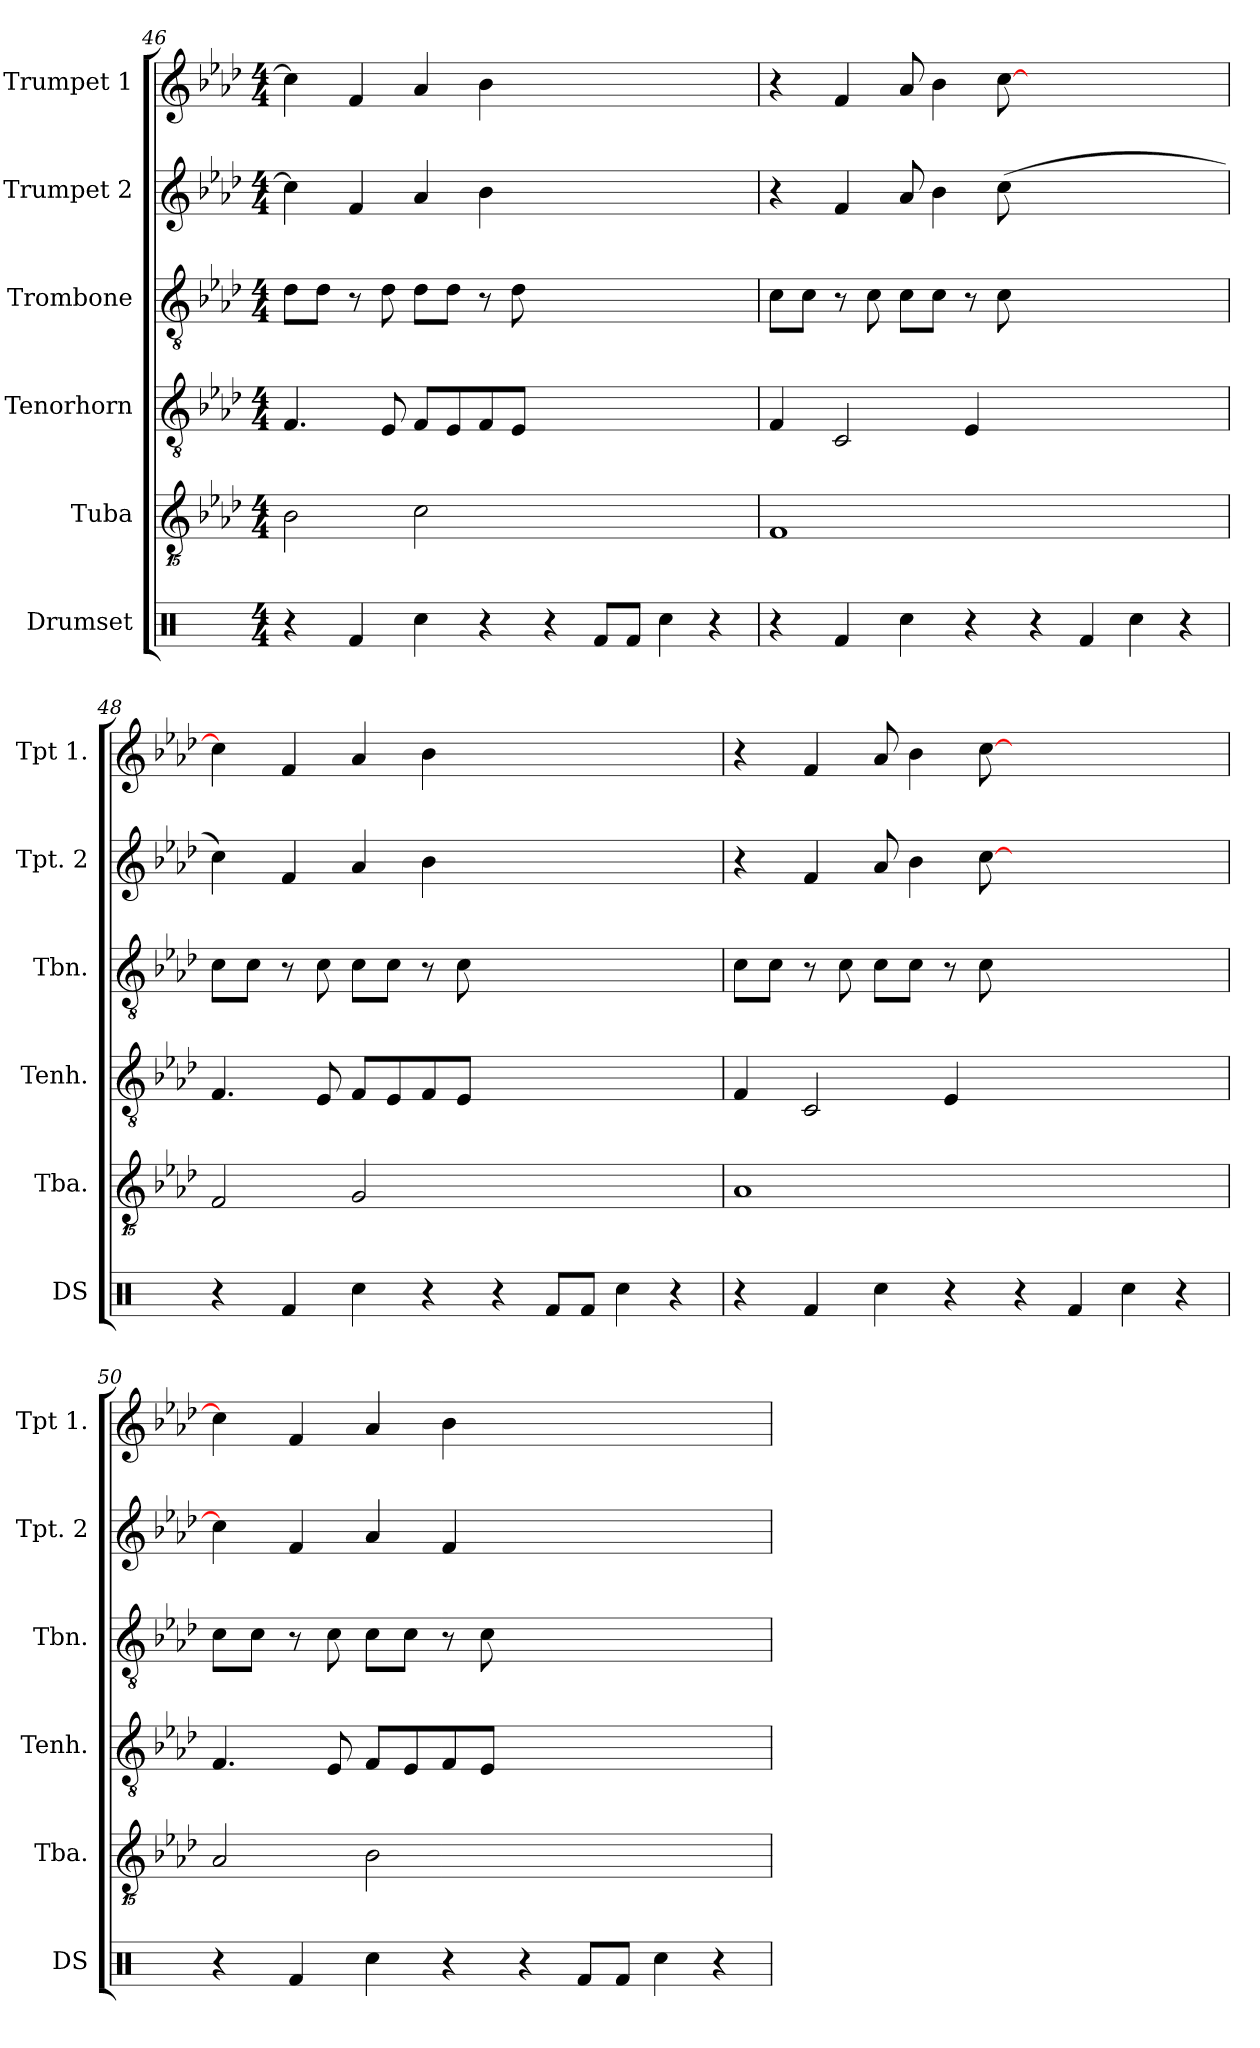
**kern	**kern	**kern	**kern	**kern	**kern
*part6	*part5	*part4	*part3	*part2	*part1
*staff6	*staff5	*staff4	*staff3	*staff2	*staff1
*I"Drumset	*I"Tuba	*I"Tenorhorn	*I"Trombone	*I"Trumpet 2	*I"Trumpet 1
*I'DS	*I'Tba.	*I'Tenh.	*I'Tbn.	*I'Tpt. 2	*I'Tpt 1.
*clefX	*clefGvv2	*clefGv2	*clefGv2	*clefG2	*clefG2
*k[]	*k[b-e-a-d-]	*k[b-e-a-d-]	*k[b-e-a-d-]	*k[b-e-a-d-]	*k[b-e-a-d-]
*M4/4	*M4/4	*M4/4	*M4/4	*M4/4	*M4/4
=46	=46	=46	=46	=46	=46
4r	2BB-	4.F	8d-L	4cc]	4cc]
.	.	.	8d-J	.	.
4Rf	.	.	8r	4f	4f
.	.	8E-	8d-	.	.
4Rcc	2C	8FL	8d-L	4a-	4a-
.	.	8E-	8d-J	.	.
4r	.	8F	8r	4b-	4b-
.	.	8E-J	8d-	.	.
4r	1ryy	1ryy	1ryy	1ryy	1ryy
8RfL	.	.	.	.	.
8RfJ	.	.	.	.	.
4Rcc	.	.	.	.	.
4r	.	.	.	.	.
=47	=47	=47	=47	=47	=47
4r	1FF	4F	8cL	4r	4r
.	.	.	8cJ	.	.
4Rf	.	2C	8r	4f	4f
.	.	.	8c	.	.
4Rcc	.	.	8cL	8a-	8a-
.	.	.	8cJ	4b-	4b-
4r	.	4E-	8r	.	.
.	.	.	8c	(>8cc	[8cc
4r	1ryy	1ryy	1ryy	1ryy	1ryy
4Rf	.	.	.	.	.
4Rcc	.	.	.	.	.
4r	.	.	.	.	.
=48	=48	=48	=48	=48	=48
4r	2FF	4.F	8cL	4cc)	4cc]
.	.	.	8cJ	.	.
4Rf	.	.	8r	4f	4f
.	.	8E-	8c	.	.
4Rcc	2GG	8FL	8cL	4a-	4a-
.	.	8E-	8cJ	.	.
4r	.	8F	8r	4b-	4b-
.	.	8E-J	8c	.	.
4r	1ryy	1ryy	1ryy	1ryy	1ryy
8RfL	.	.	.	.	.
8RfJ	.	.	.	.	.
4Rcc	.	.	.	.	.
4r	.	.	.	.	.
=49	=49	=49	=49	=49	=49
4r	1AA-	4F	8cL	4r	4r
.	.	.	8cJ	.	.
4Rf	.	2C	8r	4f	4f
.	.	.	8c	.	.
4Rcc	.	.	8cL	8a-	8a-
.	.	.	8cJ	4b-	4b-
4r	.	4E-	8r	.	.
.	.	.	8c	[8cc	[8cc
4r	1ryy	1ryy	1ryy	1ryy	1ryy
4Rf	.	.	.	.	.
4Rcc	.	.	.	.	.
4r	.	.	.	.	.
=50	=50	=50	=50	=50	=50
4r	2AA-	4.F	8cL	4cc]	4cc]
.	.	.	8cJ	.	.
4Rf	.	.	8r	4f	4f
.	.	8E-	8c	.	.
4Rcc	2BB-	8FL	8cL	4a-	4a-
.	.	8E-	8cJ	.	.
4r	.	8F	8r	4f	4b-
.	.	8E-J	8c	.	.
4r	1ryy	1ryy	1ryy	1ryy	1ryy
8RfL	.	.	.	.	.
8RfJ	.	.	.	.	.
4Rcc	.	.	.	.	.
4r	.	.	.	.	.
=	=	=	=	=	=
*-	*-	*-	*-	*-	*-
